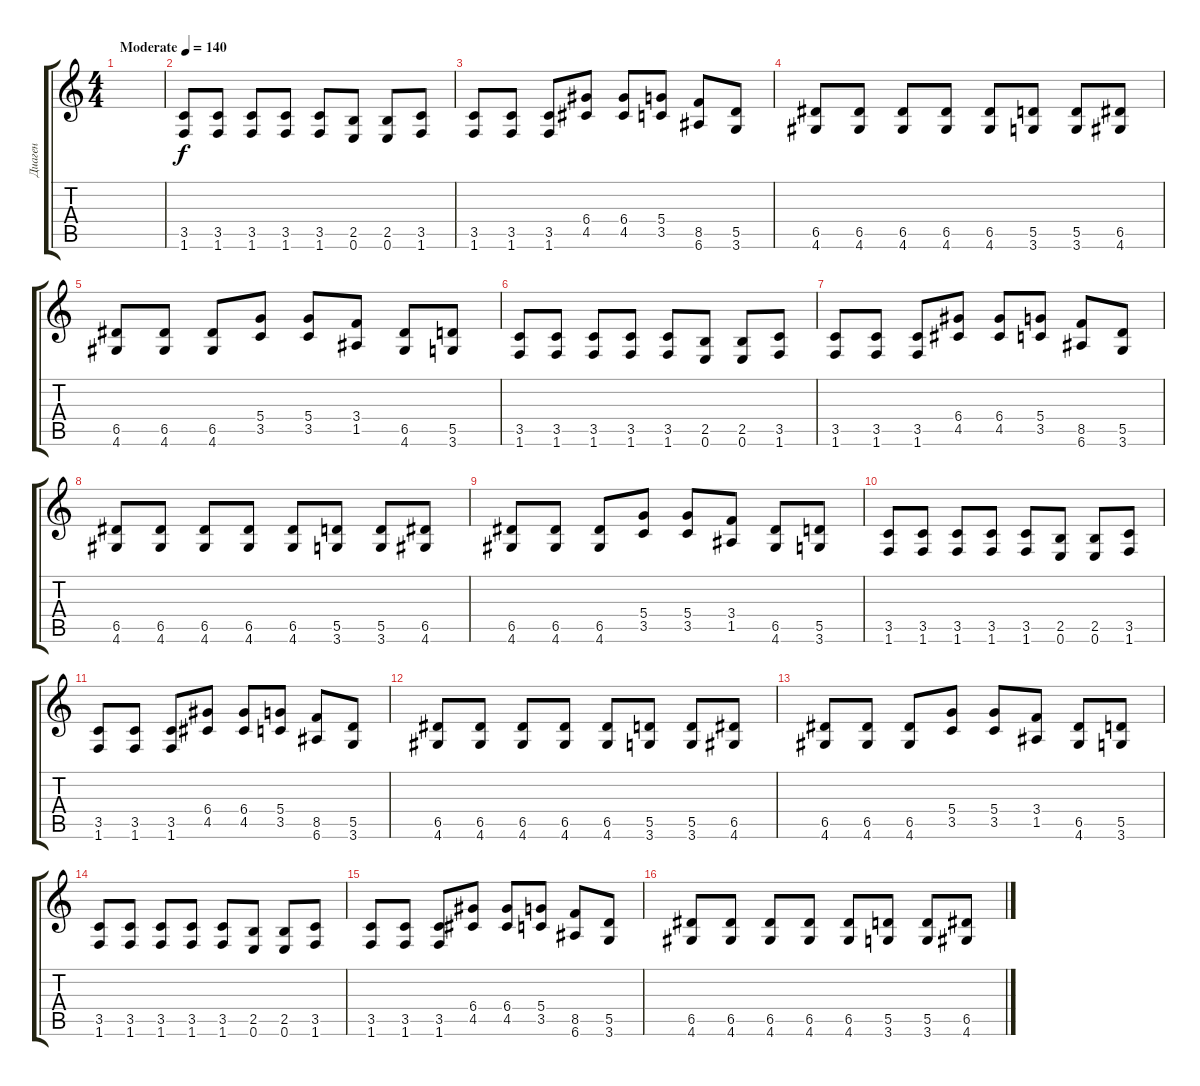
\track ("Диаген" "Диаген") {instrument distortionguitar}
\staff {score tabs}
\tuning (E4 B3 G3 D3 A2 E2) {hide}
\ts (4 4)
\tempo (140 "Moderate")
\clef g2
\ks c
|
(3.5 1.6).8 (3.5 1.6).8 (3.5 1.6).8 (3.5 1.6).8 (3.5 1.6).8 (2.5 0.6).8 (2.5 0.6).8 (3.5 1.6).8 |
(3.5 1.6).8 (3.5 1.6).8 (3.5 1.6).8 (6.4 4.5).8 (6.4 4.5).8 (5.4 3.5).8 (8.5 6.6).8 (5.5 3.6).8 |
(6.5 4.6).8 (6.5 4.6).8 (6.5 4.6).8 (6.5 4.6).8 (6.5 4.6).8 (5.5 3.6).8 (5.5 3.6).8 (6.5 4.6).8 |
(6.5 4.6).8 (6.5 4.6).8 (6.5 4.6).8 (5.4 3.5).8 (5.4 3.5).8 (3.4 1.5).8 (6.5 4.6).8 (5.5 3.6).8 |
(3.5 1.6).8 (3.5 1.6).8 (3.5 1.6).8 (3.5 1.6).8 (3.5 1.6).8 (2.5 0.6).8 (2.5 0.6).8 (3.5 1.6).8 |
(3.5 1.6).8 (3.5 1.6).8 (3.5 1.6).8 (6.4 4.5).8 (6.4 4.5).8 (5.4 3.5).8 (8.5 6.6).8 (5.5 3.6).8 |
(6.5 4.6).8 (6.5 4.6).8 (6.5 4.6).8 (6.5 4.6).8 (6.5 4.6).8 (5.5 3.6).8 (5.5 3.6).8 (6.5 4.6).8 |
(6.5 4.6).8 (6.5 4.6).8 (6.5 4.6).8 (5.4 3.5).8 (5.4 3.5).8 (3.4 1.5).8 (6.5 4.6).8 (5.5 3.6).8 |
(3.5 1.6).8 (3.5 1.6).8 (3.5 1.6).8 (3.5 1.6).8 (3.5 1.6).8 (2.5 0.6).8 (2.5 0.6).8 (3.5 1.6).8 |
(3.5 1.6).8 (3.5 1.6).8 (3.5 1.6).8 (6.4 4.5).8 (6.4 4.5).8 (5.4 3.5).8 (8.5 6.6).8 (5.5 3.6).8 |
(6.5 4.6).8 (6.5 4.6).8 (6.5 4.6).8 (6.5 4.6).8 (6.5 4.6).8 (5.5 3.6).8 (5.5 3.6).8 (6.5 4.6).8 |
(6.5 4.6).8 (6.5 4.6).8 (6.5 4.6).8 (5.4 3.5).8 (5.4 3.5).8 (3.4 1.5).8 (6.5 4.6).8 (5.5 3.6).8 |
(3.5 1.6).8 (3.5 1.6).8 (3.5 1.6).8 (3.5 1.6).8 (3.5 1.6).8 (2.5 0.6).8 (2.5 0.6).8 (3.5 1.6).8 |
(3.5 1.6).8 (3.5 1.6).8 (3.5 1.6).8 (6.4 4.5).8 (6.4 4.5).8 (5.4 3.5).8 (8.5 6.6).8 (5.5 3.6).8 |
(6.5 4.6).8 (6.5 4.6).8 (6.5 4.6).8 (6.5 4.6).8 (6.5 4.6).8 (5.5 3.6).8 (5.5 3.6).8 (6.5 4.6).8
